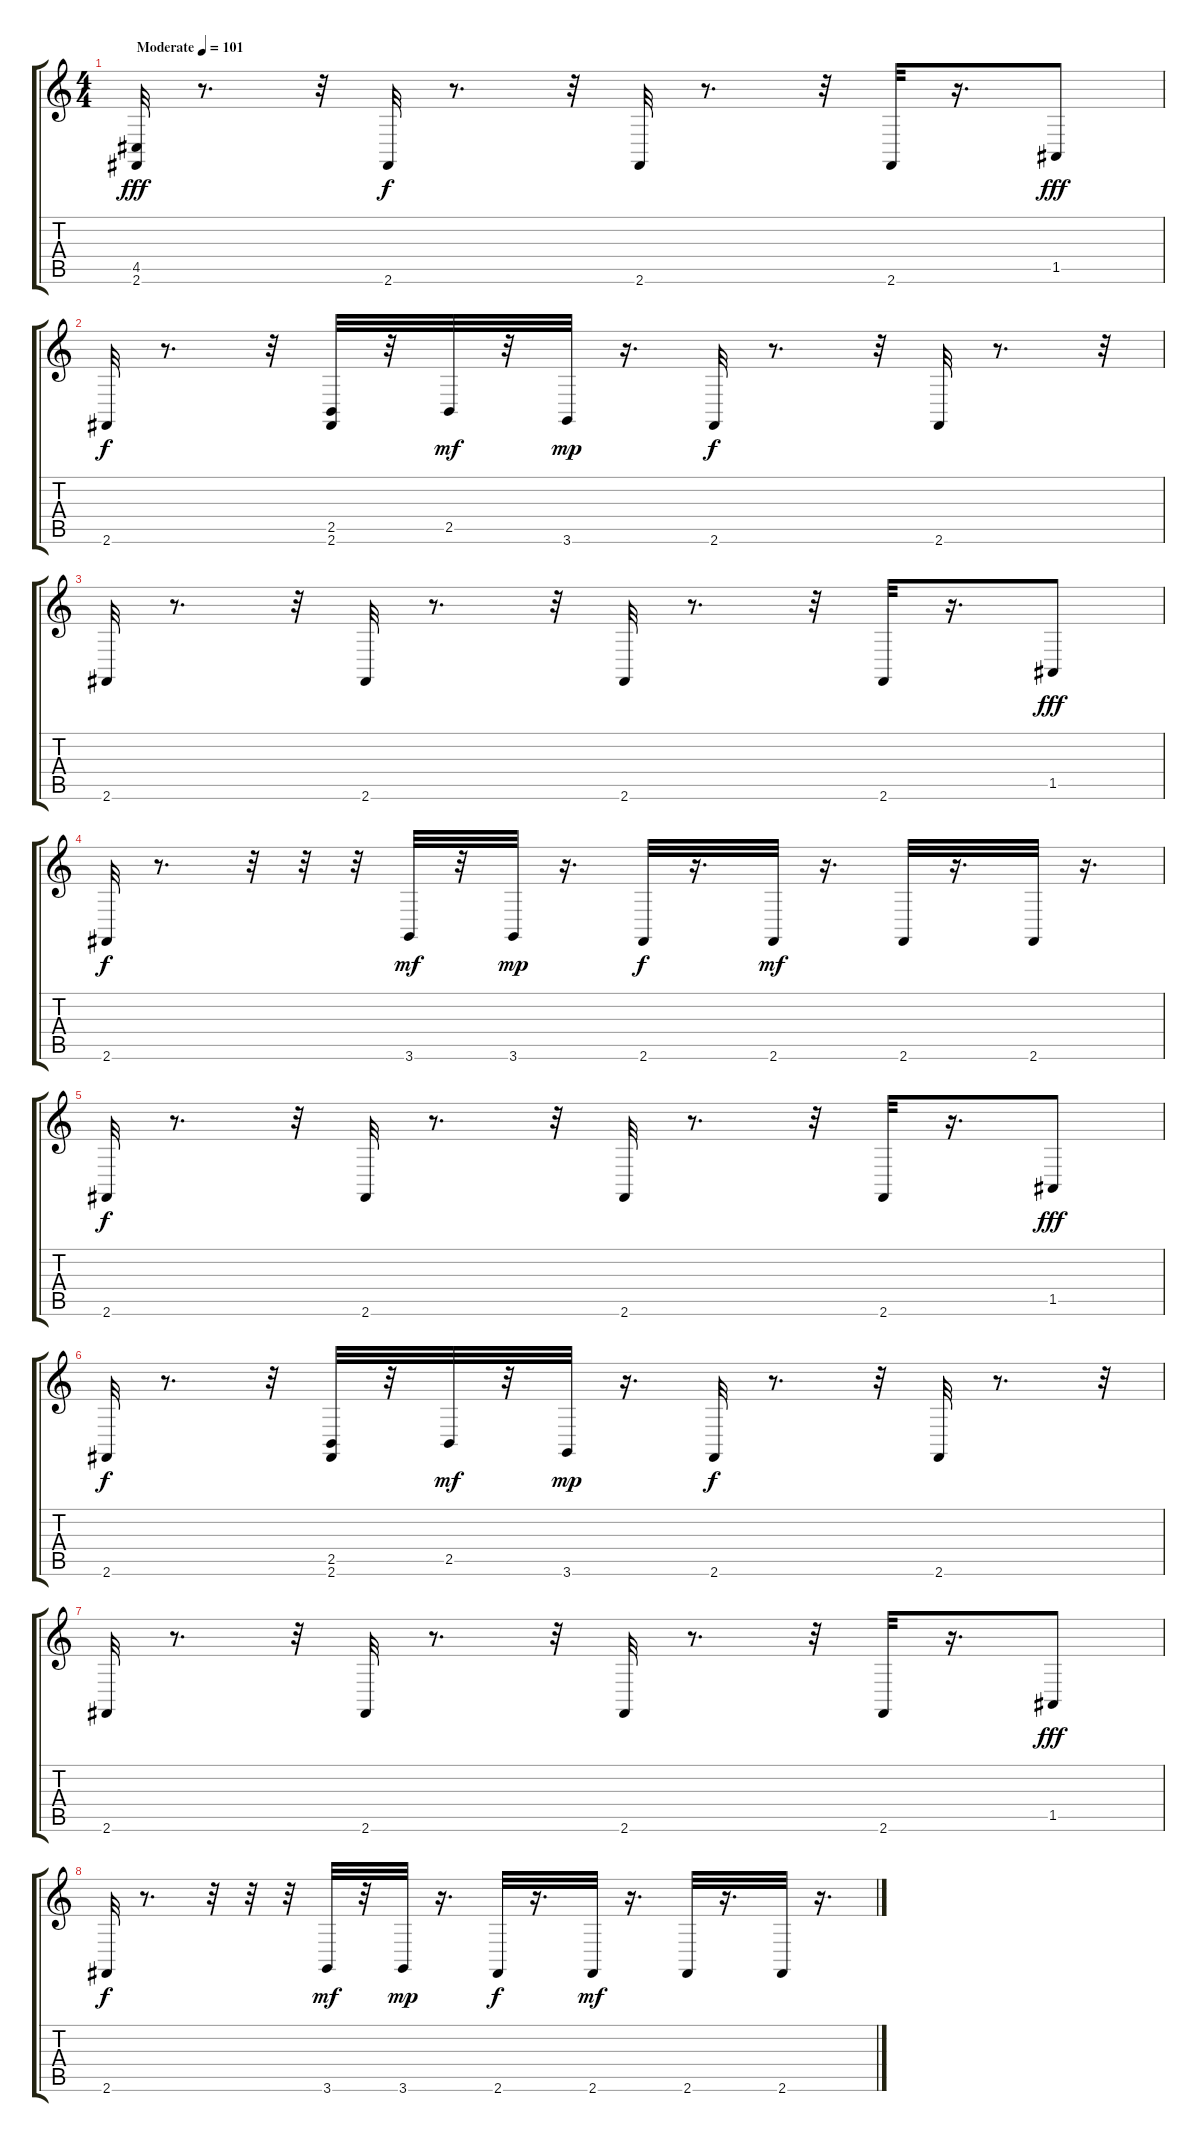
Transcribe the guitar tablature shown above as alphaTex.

\track "" {instrument acousticgrandpiano}
\staff {score tabs}
\tuning (E4 B3 G3 D3 A2 E2) {hide}
\ts (4 4)
\tempo (101 "Moderate")
\clef g2
\ks c
(4.5 2.6).32{dy fff instrument acousticgrandpiano} r.8{d} r.32 2.6.32{dy f} r.8{d} r.32 2.6.32 r.8{d} r.32 2.6.32 r.16{d} 1.5.8{dy fff} |
2.6.32{dy f} r.8{d} r.32 (2.5 2.6).32 r.32 2.5.32{dy mf balance 2} r.32 3.6.32{dy mp balance 4} r.16{d} 2.6.32{dy f balance 8} r.8{d} r.32 2.6.32 r.8{d} r.32 |
2.6.32 r.8{d} r.32 2.6.32 r.8{d} r.32 2.6.32 r.8{d} r.32 2.6.32 r.16{d} 1.5.8{dy fff} |
2.6.32{dy f} r.8{d} r.32 r.32{balance 16} r.32 3.6.32{dy mf balance 14} r.32 3.6.32{dy mp balance 12} r.16{d} 2.6.32{dy f balance 8} r.16{d} 2.6.32{dy mf} r.16{d} 2.6.32 r.16{d} 2.6.32 r.16{d} |
2.6.32{dy f} r.8{d} r.32 2.6.32 r.8{d} r.32 2.6.32 r.8{d} r.32 2.6.32 r.16{d} 1.5.8{dy fff} |
2.6.32{dy f} r.8{d} r.32 (2.5 2.6).32{balance 0} r.32 2.5.32{dy mf balance 2} r.32 3.6.32{dy mp balance 4} r.16{d} 2.6.32{dy f balance 8} r.8{d} r.32 2.6.32 r.8{d} r.32 |
2.6.32 r.8{d} r.32 2.6.32 r.8{d} r.32 2.6.32 r.8{d} r.32 2.6.32 r.16{d} 1.5.8{dy fff} |
2.6.32{dy f} r.8{d} r.32 r.32{balance 16} r.32 3.6.32{dy mf balance 14} r.32 3.6.32{dy mp balance 12} r.16{d} 2.6.32{dy f balance 8} r.16{d} 2.6.32{dy mf} r.16{d} 2.6.32 r.16{d} 2.6.32 r.16{d}
